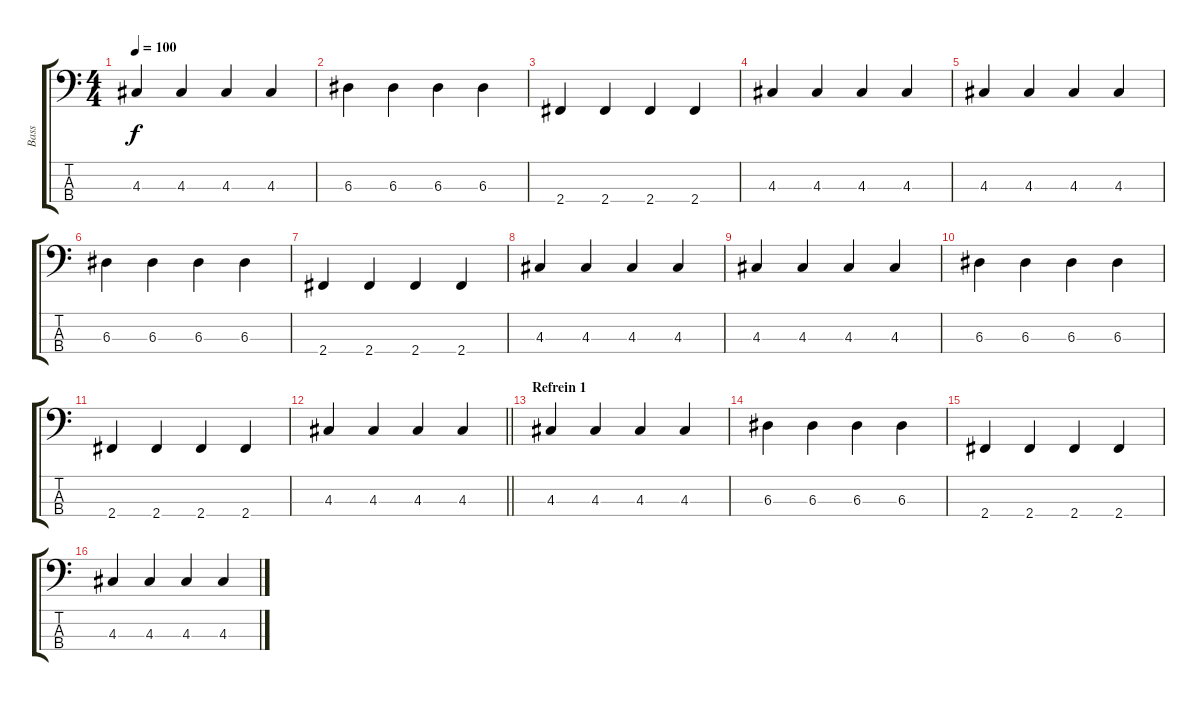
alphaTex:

\track ("Bass" "Bass") {instrument acousticbass}
\staff {score tabs}
\tuning (G2 D2 A1 E1) {hide}
\ts (4 4)
\tempo 100
\clef f4
\ks c
4.3.4{dy f} 4.3.4 4.3.4 4.3.4 |
6.3.4 6.3.4 6.3.4 6.3.4 |
2.4.4 2.4.4 2.4.4 2.4.4 |
4.3.4 4.3.4 4.3.4 4.3.4 |
4.3.4 4.3.4 4.3.4 4.3.4 |
6.3.4 6.3.4 6.3.4 6.3.4 |
2.4.4 2.4.4 2.4.4 2.4.4 |
4.3.4 4.3.4 4.3.4 4.3.4 |
4.3.4 4.3.4 4.3.4 4.3.4 |
6.3.4 6.3.4 6.3.4 6.3.4 |
2.4.4 2.4.4 2.4.4 2.4.4 |
\barLineRight lightlight
4.3.4 4.3.4 4.3.4 4.3.4 |
\section ("" "Refrein 1")
4.3.4 4.3.4 4.3.4 4.3.4 |
6.3.4 6.3.4 6.3.4 6.3.4 |
2.4.4 2.4.4 2.4.4 2.4.4 |
4.3.4 4.3.4 4.3.4 4.3.4
